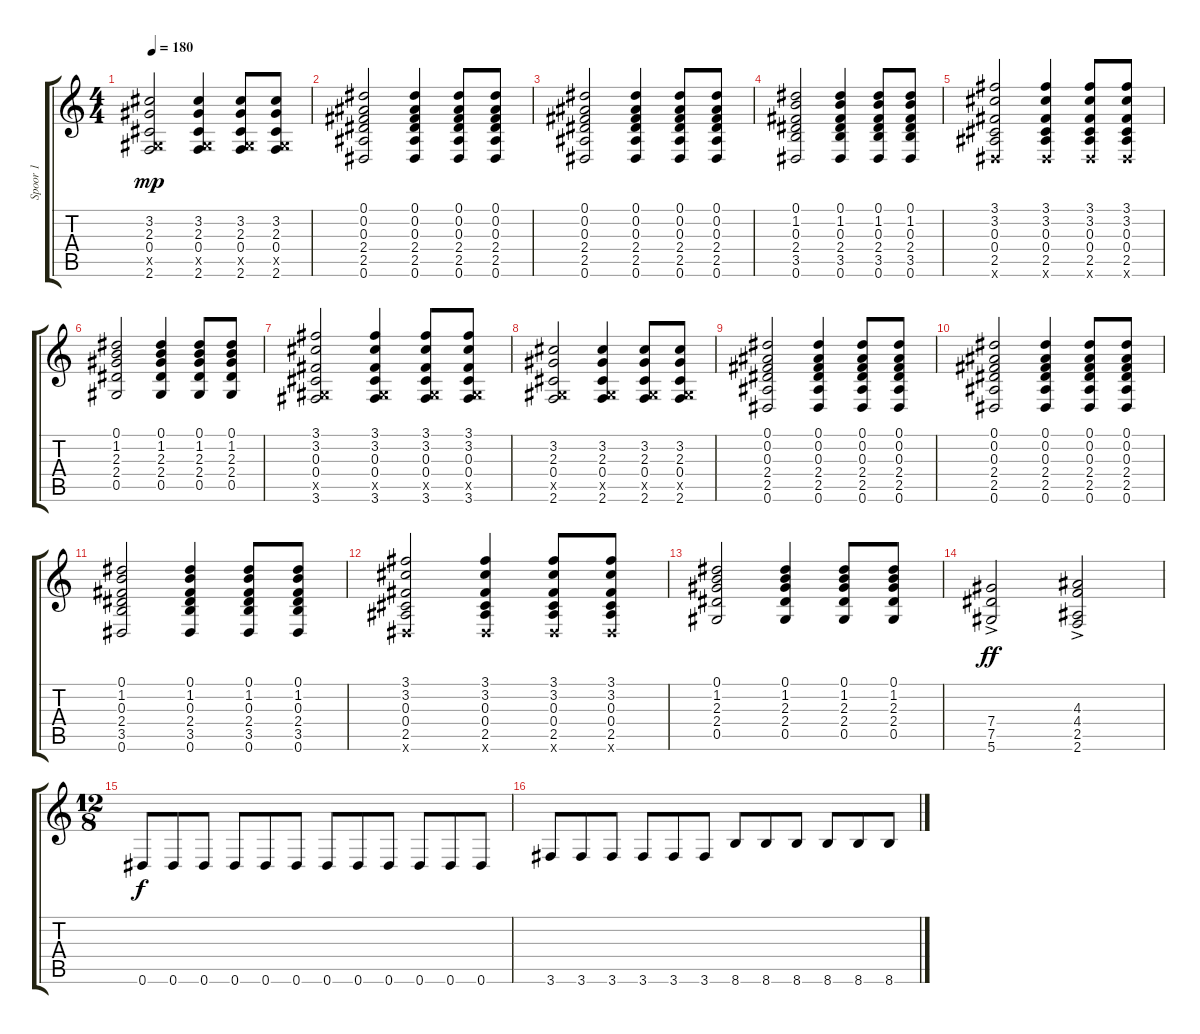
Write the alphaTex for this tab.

\track ("Spoor 1" "Spoor 1") {instrument distortionguitar}
\staff {score tabs}
\tuning (Eb4 Bb3 Gb3 Db3 Ab2 Eb2) {hide}
\ts (4 4)
\tempo 180
\clef g2
\ks c
(3.2 2.3 0.4 0.5{x} 2.6).2{dy mp} (3.2 2.3 0.4 0.5{x} 2.6).4 (3.2 2.3 0.4 0.5{x} 2.6).8 (3.2 2.3 0.4 0.5{x} 2.6).8 |
(0.1 0.2 0.3 2.4 2.5 0.6).2 (0.1 0.2 0.3 2.4 2.5 0.6).4 (0.1 0.2 0.3 2.4 2.5 0.6).8 (0.1 0.2 0.3 2.4 2.5 0.6).8 |
(0.1 0.2 0.3 2.4 2.5 0.6).2 (0.1 0.2 0.3 2.4 2.5 0.6).4 (0.1 0.2 0.3 2.4 2.5 0.6).8 (0.1 0.2 0.3 2.4 2.5 0.6).8 |
(0.1 1.2 0.3 2.4 3.5 0.6).2 (0.1 1.2 0.3 2.4 3.5 0.6).4 (0.1 1.2 0.3 2.4 3.5 0.6).8 (0.1 1.2 0.3 2.4 3.5 0.6).8 |
(3.1 3.2 0.3 0.4 2.5 0.6{x}).2 (3.1 3.2 0.3 0.4 2.5 0.6{x}).4 (3.1 3.2 0.3 0.4 2.5 0.6{x}).8 (3.1 3.2 0.3 0.4 2.5 0.6{x}).8 |
(0.1 1.2 2.3 2.4 0.5).2 (0.1 1.2 2.3 2.4 0.5).4 (0.1 1.2 2.3 2.4 0.5).8 (0.1 1.2 2.3 2.4 0.5).8 |
(3.1 3.2 0.3 0.4 0.5{x} 3.6).2{volume 12 instrument acousticguitarsteel} (3.1 3.2 0.3 0.4 0.5{x} 3.6).4 (3.1 3.2 0.3 0.4 0.5{x} 3.6).8 (3.1 3.2 0.3 0.4 0.5{x} 3.6).8 |
(3.2 2.3 0.4 0.5{x} 2.6).2 (3.2 2.3 0.4 0.5{x} 2.6).4 (3.2 2.3 0.4 0.5{x} 2.6).8 (3.2 2.3 0.4 0.5{x} 2.6).8 |
(0.1 0.2 0.3 2.4 2.5 0.6).2 (0.1 0.2 0.3 2.4 2.5 0.6).4 (0.1 0.2 0.3 2.4 2.5 0.6).8 (0.1 0.2 0.3 2.4 2.5 0.6).8 |
(0.1 0.2 0.3 2.4 2.5 0.6).2 (0.1 0.2 0.3 2.4 2.5 0.6).4 (0.1 0.2 0.3 2.4 2.5 0.6).8 (0.1 0.2 0.3 2.4 2.5 0.6).8 |
(0.1 1.2 0.3 2.4 3.5 0.6).2 (0.1 1.2 0.3 2.4 3.5 0.6).4 (0.1 1.2 0.3 2.4 3.5 0.6).8 (0.1 1.2 0.3 2.4 3.5 0.6).8 |
(3.1 3.2 0.3 0.4 2.5 0.6{x}).2 (3.1 3.2 0.3 0.4 2.5 0.6{x}).4 (3.1 3.2 0.3 0.4 2.5 0.6{x}).8 (3.1 3.2 0.3 0.4 2.5 0.6{x}).8 |
(0.1 1.2 2.3 2.4 0.5).2 (0.1 1.2 2.3 2.4 0.5).4 (0.1 1.2 2.3 2.4 0.5).8 (0.1 1.2 2.3 2.4 0.5).8 |
(7.4{ac} 7.5 5.6).2{dy ff volume 8 instrument distortionguitar} (4.3{ac} 4.4 2.5 2.6).2 |
\ts (12 8)
0.6.8{dy f} 0.6.8 0.6.8 0.6.8 0.6.8 0.6.8 0.6.8 0.6.8 0.6.8 0.6.8 0.6.8 0.6.8 |
3.6.8 3.6.8 3.6.8 3.6.8 3.6.8 3.6.8 8.6.8 8.6.8 8.6.8 8.6.8 8.6.8 8.6.8
